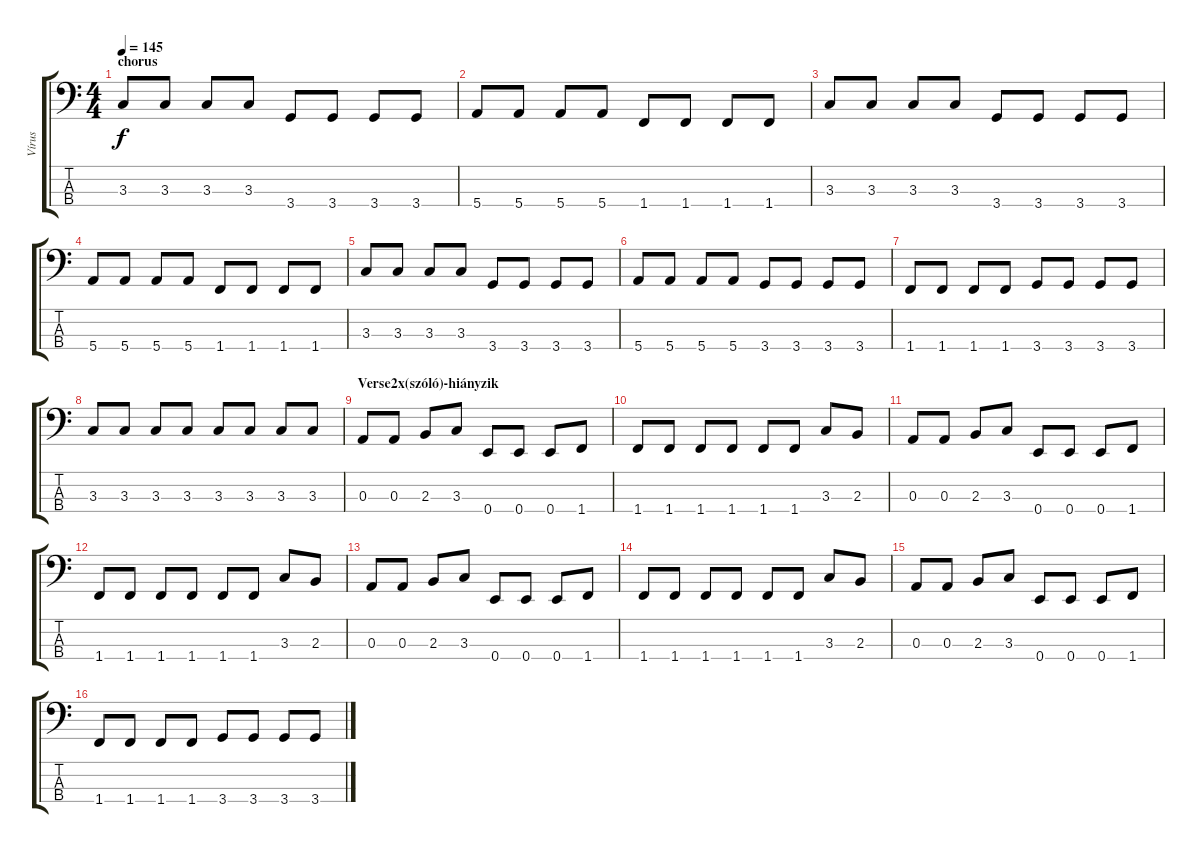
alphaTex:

\track ("Vírus" "Vírus") {instrument electricbasspick}
\staff {score tabs}
\tuning (G2 D2 A1 E1) {hide}
\ts (4 4)
\section ("" "chorus")
\tempo 145
\clef f4
\ks c
3.3.8{dy f} 3.3.8 3.3.8 3.3.8 3.4.8 3.4.8 3.4.8 3.4.8 |
5.4.8 5.4.8 5.4.8 5.4.8 1.4.8 1.4.8 1.4.8 1.4.8 |
3.3.8 3.3.8 3.3.8 3.3.8 3.4.8 3.4.8 3.4.8 3.4.8 |
5.4.8 5.4.8 5.4.8 5.4.8 1.4.8 1.4.8 1.4.8 1.4.8 |
3.3.8 3.3.8 3.3.8 3.3.8 3.4.8 3.4.8 3.4.8 3.4.8 |
5.4.8 5.4.8 5.4.8 5.4.8 3.4.8 3.4.8 3.4.8 3.4.8 |
1.4.8 1.4.8 1.4.8 1.4.8 3.4.8 3.4.8 3.4.8 3.4.8 |
3.3.8 3.3.8 3.3.8 3.3.8 3.3.8 3.3.8 3.3.8 3.3.8 |
\section ("" "Verse2x(szóló)-hiányzik")
0.3.8 0.3.8 2.3.8 3.3.8 0.4.8 0.4.8 0.4.8 1.4.8 |
1.4.8 1.4.8 1.4.8 1.4.8 1.4.8 1.4.8 3.3.8 2.3.8 |
0.3.8 0.3.8 2.3.8 3.3.8 0.4.8 0.4.8 0.4.8 1.4.8 |
1.4.8 1.4.8 1.4.8 1.4.8 1.4.8 1.4.8 3.3.8 2.3.8 |
0.3.8 0.3.8 2.3.8 3.3.8 0.4.8 0.4.8 0.4.8 1.4.8 |
1.4.8 1.4.8 1.4.8 1.4.8 1.4.8 1.4.8 3.3.8 2.3.8 |
0.3.8 0.3.8 2.3.8 3.3.8 0.4.8 0.4.8 0.4.8 1.4.8 |
1.4.8 1.4.8 1.4.8 1.4.8 3.4.8 3.4.8 3.4.8 3.4.8
